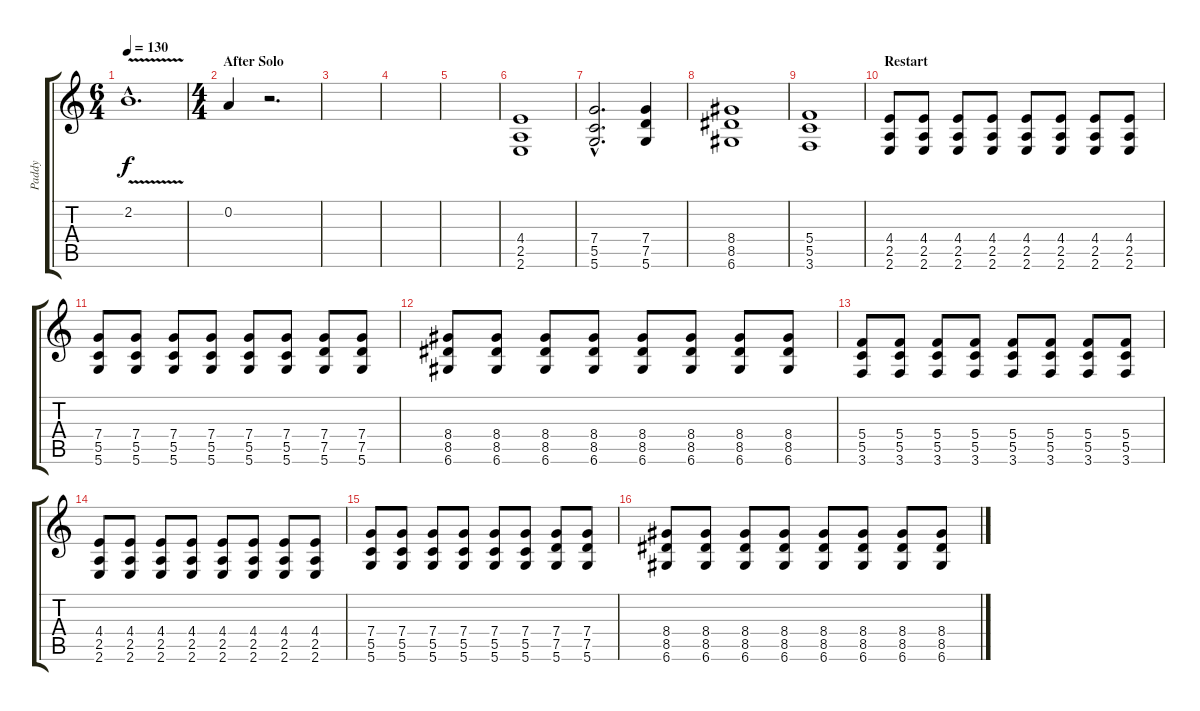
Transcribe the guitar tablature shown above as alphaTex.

\track ("Paddy" "Paddy") {instrument overdrivenguitar}
\staff {score tabs}
\tuning (D4 A3 F3 C3 G2 D2) {hide}
\ts (6 4)
\tempo 130
\clef g2
\ks c
2.2{v hac}.1{d dy f} |
\ts (4 4)
\section ("" "After Solo")
0.2.4 r.2{d} |
|
|
|
(4.4 2.5 2.6).1 |
(7.4{hac} 5.5{hac} 5.6{hac}).2{d} (7.4 7.5 5.6).4 |
(8.4 8.5 6.6).1 |
(5.4 5.5 3.6).1 |
\section ("" "Restart")
(4.4 2.5 2.6).8 (4.4 2.5 2.6).8 (4.4 2.5 2.6).8 (4.4 2.5 2.6).8 (4.4 2.5 2.6).8 (4.4 2.5 2.6).8 (4.4 2.5 2.6).8 (4.4 2.5 2.6).8 |
(7.4 5.5 5.6).8 (7.4 5.5 5.6).8 (7.4 5.5 5.6).8 (7.4 5.5 5.6).8 (7.4 5.5 5.6).8 (7.4 5.5 5.6).8 (7.4 7.5 5.6).8 (7.4 7.5 5.6).8 |
(8.4 8.5 6.6).8 (8.4 8.5 6.6).8 (8.4 8.5 6.6).8 (8.4 8.5 6.6).8 (8.4 8.5 6.6).8 (8.4 8.5 6.6).8 (8.4 8.5 6.6).8 (8.4 8.5 6.6).8 |
(5.4 5.5 3.6).8 (5.4 5.5 3.6).8 (5.4 5.5 3.6).8 (5.4 5.5 3.6).8 (5.4 5.5 3.6).8 (5.4 5.5 3.6).8 (5.4 5.5 3.6).8 (5.4 5.5 3.6).8 |
(4.4 2.5 2.6).8 (4.4 2.5 2.6).8 (4.4 2.5 2.6).8 (4.4 2.5 2.6).8 (4.4 2.5 2.6).8 (4.4 2.5 2.6).8 (4.4 2.5 2.6).8 (4.4 2.5 2.6).8 |
(7.4 5.5 5.6).8 (7.4 5.5 5.6).8 (7.4 5.5 5.6).8 (7.4 5.5 5.6).8 (7.4 5.5 5.6).8 (7.4 5.5 5.6).8 (7.4 7.5 5.6).8 (7.4 7.5 5.6).8 |
(8.4 8.5 6.6).8 (8.4 8.5 6.6).8 (8.4 8.5 6.6).8 (8.4 8.5 6.6).8 (8.4 8.5 6.6).8 (8.4 8.5 6.6).8 (8.4 8.5 6.6).8 (8.4 8.5 6.6).8
